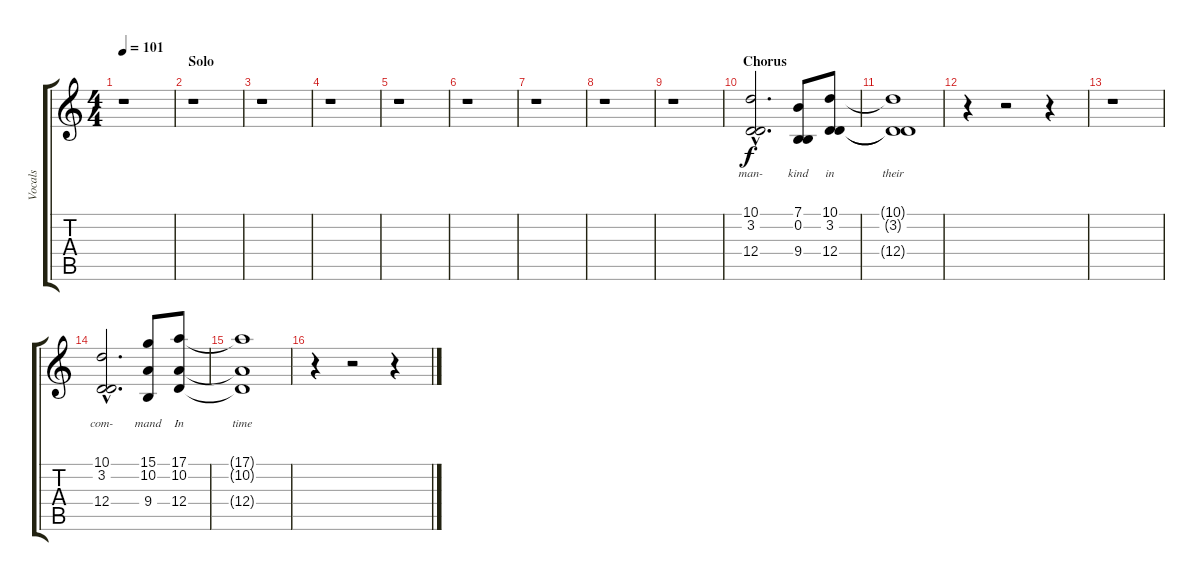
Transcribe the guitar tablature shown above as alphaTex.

\track ("Vocals" "Vocals") {instrument choiraahs}
\staff {score tabs}
\tuning (E4 B3 G3 D3 A2 E2) {hide}
\ts (4 4)
\tempo 101
\clef g2
\ks c
r.1{dy f} |
\section ("" "Solo")
r.1 |
r.1 |
r.1 |
r.1 |
r.1 |
r.1 |
r.1 |
r.1 |
\section ("" "Chorus")
(10.1{hac} 3.2{hac} 12.4{hac}).2{d lyrics (0 "man-") lyrics (1 "") lyrics (2 "") lyrics (3 "") lyrics (4 "")} (7.1 0.2 9.4).8{lyrics (0 "kind") lyrics (1 "") lyrics (2 "") lyrics (3 "") lyrics (4 "")} (10.1 3.2 12.4).8{lyrics (0 "in") lyrics (1 "") lyrics (2 "") lyrics (3 "") lyrics (4 "")} |
(10.1{t} 3.2{t} 12.4{t}).1{lyrics (0 "their") lyrics (1 "") lyrics (2 "") lyrics (3 "") lyrics (4 "")} |
r.4 r.2 r.4 |
r.1 |
(10.1{hac} 3.2{hac} 12.4{hac}).2{d lyrics (0 "com-") lyrics (1 "") lyrics (2 "") lyrics (3 "") lyrics (4 "")} (15.1 10.2 9.4).8{lyrics (0 "mand") lyrics (1 "") lyrics (2 "") lyrics (3 "") lyrics (4 "")} (17.1 10.2 12.4).8{lyrics (0 "In") lyrics (1 "") lyrics (2 "") lyrics (3 "") lyrics (4 "")} |
(17.1{t} 10.2{t} 12.4{t}).1{lyrics (0 "time") lyrics (1 "") lyrics (2 "") lyrics (3 "") lyrics (4 "")} |
r.4 r.2 r.4
